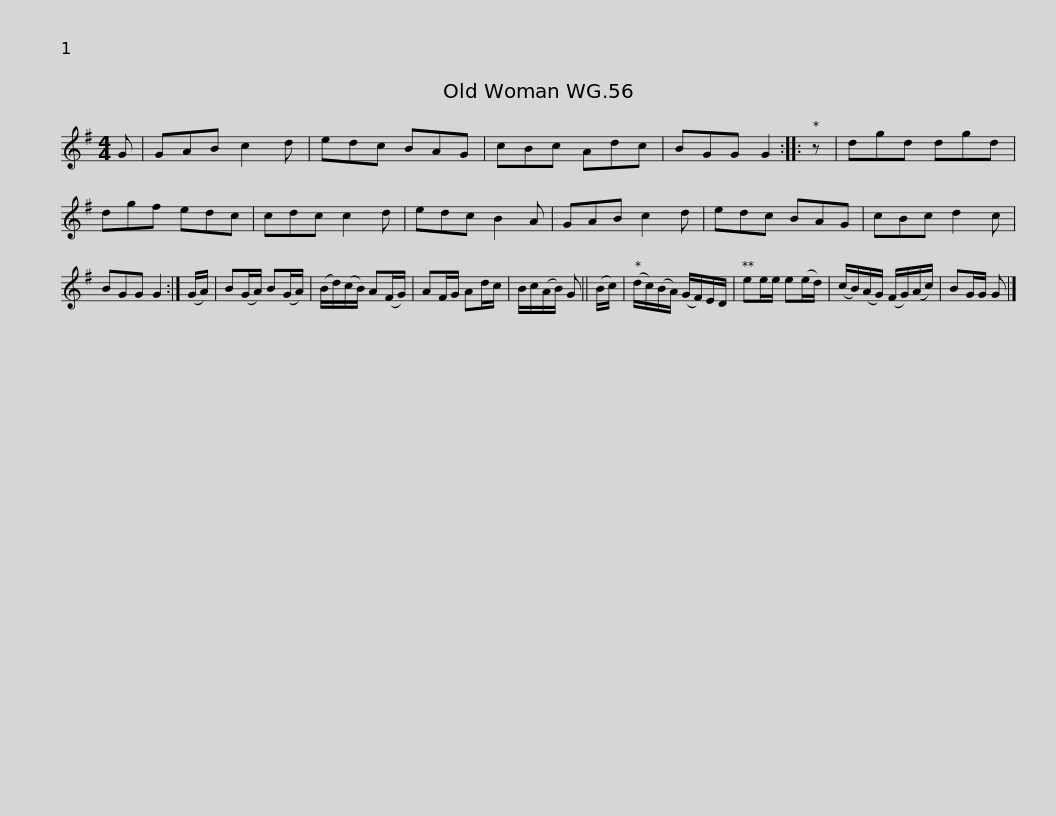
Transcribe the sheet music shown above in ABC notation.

X:1
L:1/8
M:4/4
I:linebreak $
K:G
V:1 treble
V:1
 G | GAB c2 d | edc BAG | cBc Adc | BGG G2 :: %5
 z | dgd dgd | dgf edc | cdc c2 d |$ edc B2 A | %10
 GAB c2 d | edc BAG | cBc d2 c | BGG G2 :| (G/A/) | %15
 B(G/A/) B(G/A/) | (B/d/)(c/B/) A(F/G/) |$ AF/G/ Ad/c/ | B/c/(A/B/) G || (B/c/) | %20
 (d/c/)(B/A/) (G/F/)E/D/ | ee/e/ e(e/d/) | (c/B/)(A/G/) (F/G/)(A/c/) | BG/G/ G |] %24
